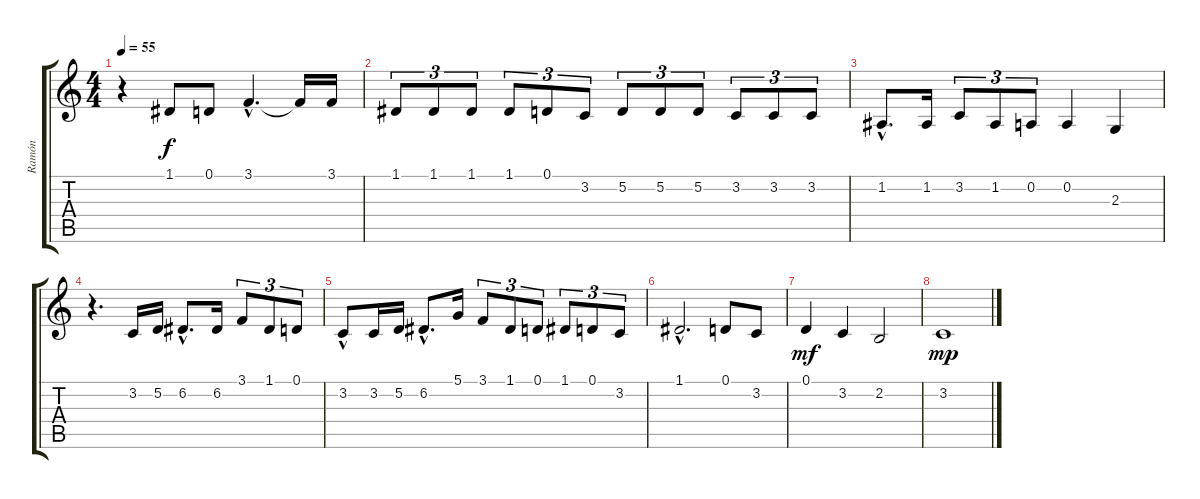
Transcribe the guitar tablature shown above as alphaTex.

\track ("Ramón" "Ramón") {instrument viola}
\staff {score tabs}
\tuning (D4 A3 F3 C3 G2 D2) {hide}
\ts (4 4)
\tempo 55
\clef g2
\ks c
r.4{dy f} 1.1.8 0.1.8 3.1{hac}.4{d} 3.1{t}.16 3.1.16 |
1.1.8{tu (3 2)} 1.1.8{tu (3 2)} 1.1.8{tu (3 2)} 1.1.8{tu (3 2)} 0.1.8{tu (3 2)} 3.2.8{tu (3 2)} 5.2.8{tu (3 2)} 5.2.8{tu (3 2)} 5.2.8{tu (3 2)} 3.2.8{tu (3 2)} 3.2.8{tu (3 2)} 3.2.8{tu (3 2)} |
1.2{hac}.8{d} 1.2.16 3.2.8{tu (3 2)} 1.2.8{tu (3 2)} 0.2.8{tu (3 2)} 0.2.4 2.3.4 |
r.4{d} 3.2.16 5.2.16 6.2{hac}.8{d} 6.2.16 3.1.8{tu (3 2)} 1.1.8{tu (3 2)} 0.1.8{tu (3 2)} |
3.2{hac}.8 3.2.16 5.2.16 6.2{hac}.8{d} 5.1.16 3.1.8{tu (3 2)} 1.1.8{tu (3 2)} 0.1.8{tu (3 2)} 1.1.8{tu (3 2)} 0.1.8{tu (3 2)} 3.2.8{tu (3 2)} |
1.1{hac}.2{d} 0.1.8 3.2.8 |
0.1.4{dy mf} 3.2.4 2.2.2 |
3.2.1{dy mp}
